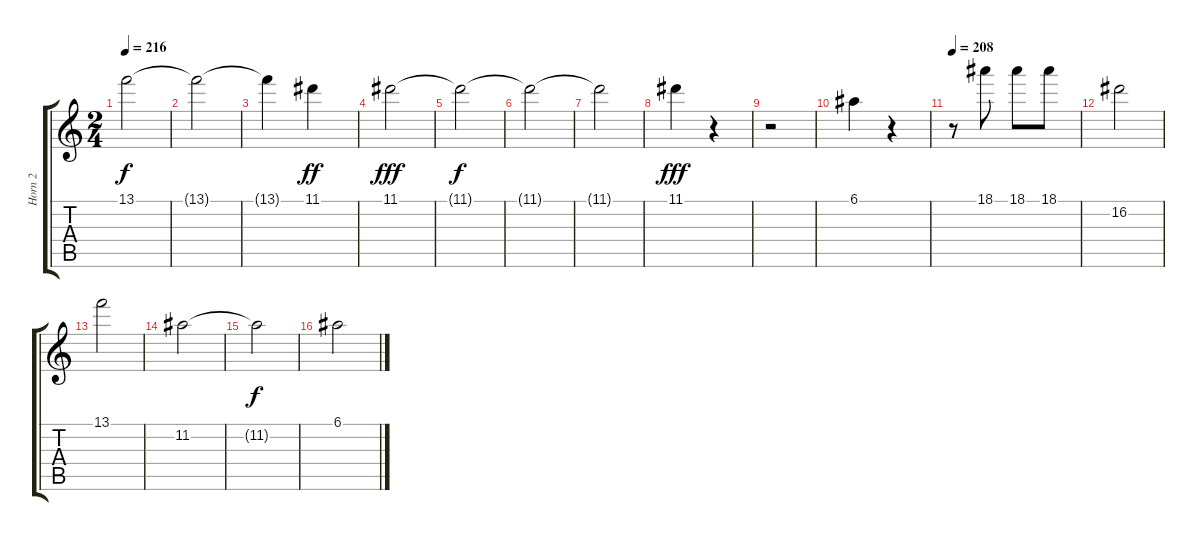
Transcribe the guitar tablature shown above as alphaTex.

\track ("Horn 2" "Horn 2") {instrument acousticguitarnylon}
\staff {score tabs}
\tuning (E4 B3 G3 D3 A2 E2) {hide}
\ts (2 4)
\tempo 216
\clef g2
\ks c
13.1{t}.2{dy f} |
13.1{t}.2 |
13.1{t}.4 11.1.4{dy ff} |
11.1.2{dy fff} |
11.1{t}.2{dy f} |
11.1{t}.2 |
11.1{t}.2 |
11.1.4{dy fff} r.4 |
r.2 |
6.1.4 r.4 |
\tempo 208
r.8 18.1.8 18.1.8 18.1.8 |
16.2.2 |
13.1.2 |
11.2.2 |
11.2{t}.2{dy f} |
6.1.2
